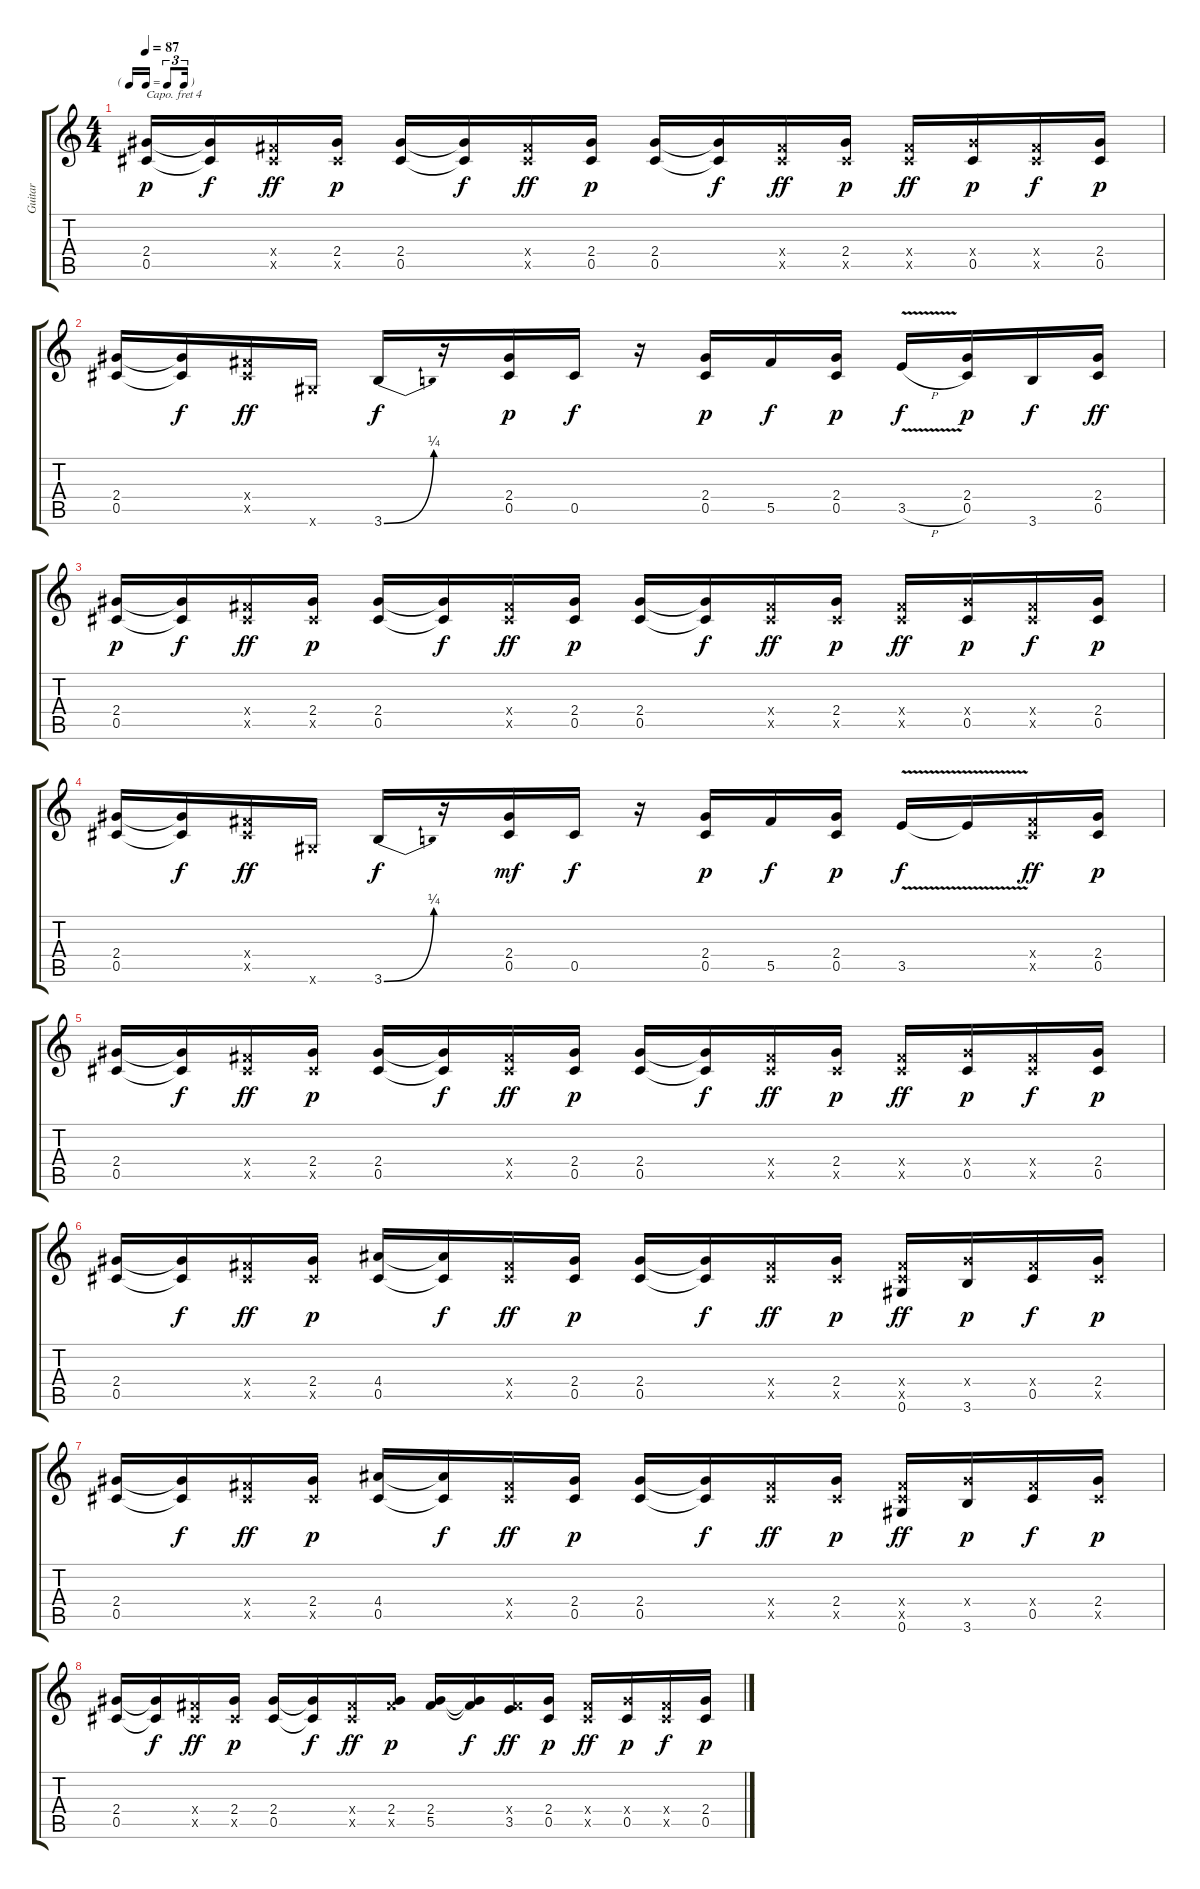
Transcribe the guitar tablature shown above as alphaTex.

\track ("Guitar" "Guitar") {instrument overdrivenguitar}
\staff {score tabs}
\capo 4
\tuning (E4 B3 G3 D3 A2 E2) {hide}
\ts (4 4)
\tf triplet16th
\tempo 87
\clef g2
\ks c
(2.4 0.5).16{dy p} (2.4{t} 0.5{t}).16{dy f} (0.4{x} 0.5{x}).16{dy ff} (2.4 0.5{x}).16{dy p} (2.4 0.5).16 (2.4{t} 0.5{t}).16{dy f} (0.4{x} 0.5{x}).16{dy ff} (2.4 0.5).16{dy p} (2.4 0.5).16 (2.4{t} 0.5{t}).16{dy f} (0.4{x} 0.5{x}).16{dy ff} (2.4 0.5{x}).16{dy p} (0.4{x} 0.5{x}).16{dy ff} (2.4{x} 0.5).16{dy p} (0.4{x} 0.5{x}).16{dy f} (2.4 0.5).16{dy p} |
(2.4 0.5).16 (2.4{t} 0.5{t}).16{dy f} (0.4{x} 0.5{x}).16{dy ff} 0.6{x}.16 3.6{be (bend 0 0 60 1)}.16{dy f} r.16 (2.4 0.5).16{dy p} 0.5.16{dy f} r.16 (2.4 0.5).16{dy p} 5.5.16{dy f} (2.4 0.5).16{dy p} 3.5{v h}.16{dy f} (2.4 0.5).16{dy p} 3.6.16{dy f} (2.4 0.5).16{dy ff} |
(2.4 0.5).16{dy p} (2.4{t} 0.5{t}).16{dy f} (0.4{x} 0.5{x}).16{dy ff} (2.4 0.5{x}).16{dy p} (2.4 0.5).16 (2.4{t} 0.5{t}).16{dy f} (0.4{x} 0.5{x}).16{dy ff} (2.4 0.5).16{dy p} (2.4 0.5).16 (2.4{t} 0.5{t}).16{dy f} (0.4{x} 0.5{x}).16{dy ff} (2.4 0.5{x}).16{dy p} (0.4{x} 0.5{x}).16{dy ff} (2.4{x} 0.5).16{dy p} (0.4{x} 0.5{x}).16{dy f} (2.4 0.5).16{dy p} |
(2.4 0.5).16 (2.4{t} 0.5{t}).16{dy f} (0.4{x} 0.5{x}).16{dy ff} 0.6{x}.16 3.6{be (bend 0 0 60 1)}.16{dy f} r.16 (2.4 0.5).16{dy mf} 0.5.16{dy f} r.16 (2.4 0.5).16{dy p} 5.5.16{dy f} (2.4 0.5).16{dy p} 3.5{v}.16{dy f} 3.5{t}.16 (0.4{x} 0.5{x}).16{dy ff} (2.4 0.5).16{dy p} |
(2.4 0.5).16 (2.4{t} 0.5{t}).16{dy f} (0.4{x} 0.5{x}).16{dy ff} (2.4 0.5{x}).16{dy p} (2.4 0.5).16 (2.4{t} 0.5{t}).16{dy f} (0.4{x} 0.5{x}).16{dy ff} (2.4 0.5).16{dy p} (2.4 0.5).16 (2.4{t} 0.5{t}).16{dy f} (0.4{x} 0.5{x}).16{dy ff} (2.4 0.5{x}).16{dy p} (0.4{x} 0.5{x}).16{dy ff} (2.4{x} 0.5).16{dy p} (0.4{x} 0.5{x}).16{dy f} (2.4 0.5).16{dy p} |
(2.4 0.5).16 (2.4{t} 0.5{t}).16{dy f} (0.4{x} 0.5{x}).16{dy ff} (2.4 0.5{x}).16{dy p} (4.4 0.5).16 (4.4{t} 0.5{t}).16{dy f} (0.4{x} 0.5{x}).16{dy ff} (2.4 0.5).16{dy p} (2.4 0.5).16 (2.4{t} 0.5{t}).16{dy f} (0.4{x} 0.5{x}).16{dy ff} (2.4 0.5{x}).16{dy p} (0.4{x} 0.5{x} 0.6).16{dy ff} (2.4{x} 3.6).16{dy p} (0.4{x} 0.5).16{dy f} (2.4 0.5{x}).16{dy p} |
(2.4 0.5).16 (2.4{t} 0.5{t}).16{dy f} (0.4{x} 0.5{x}).16{dy ff} (2.4 0.5{x}).16{dy p} (4.4 0.5).16 (4.4{t} 0.5{t}).16{dy f} (0.4{x} 0.5{x}).16{dy ff} (2.4 0.5).16{dy p} (2.4 0.5).16 (2.4{t} 0.5{t}).16{dy f} (0.4{x} 0.5{x}).16{dy ff} (2.4 0.5{x}).16{dy p} (0.4{x} 0.5{x} 0.6).16{dy ff} (2.4{x} 3.6).16{dy p} (0.4{x} 0.5).16{dy f} (2.4 0.5{x}).16{dy p} |
(2.4 0.5).16 (2.4{t} 0.5{t}).16{dy f} (0.4{x} 0.5{x}).16{dy ff} (2.4 0.5{x}).16{dy p} (2.4 0.5).16 (2.4{t} 0.5{t}).16{dy f} (0.4{x} 0.5{x}).16{dy ff} (2.4 5.5{x}).16{dy p} (2.4 5.5).16 (2.4{t} 5.5{t}).16{dy f} (0.4{x} 3.5).16{dy ff} (2.4 0.5).16{dy p} (0.4{x} 0.5{x}).16{dy ff} (2.4{x} 0.5).16{dy p} (0.4{x} 0.5{x}).16{dy f} (2.4 0.5).16{dy p}
